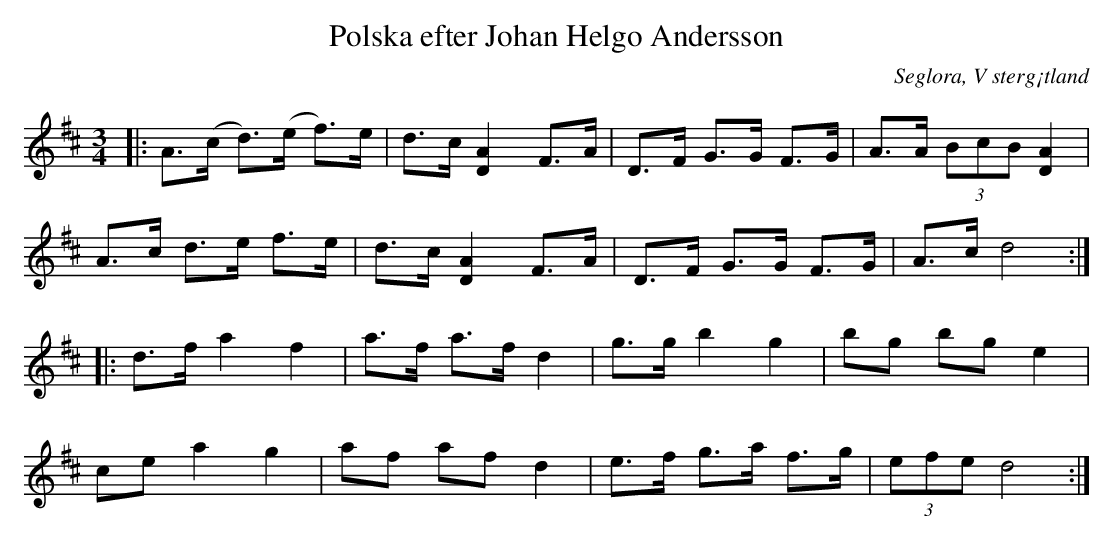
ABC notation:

X:1
T:Polska efter Johan Helgo Andersson
O:Seglora, V sterg¡tland
M:3/4
L:1/8
K:D
|: A>(c d>)(e f>)e| d>c [A2D2] F>A | D>F G>G F>G | A>A (3BcB [A2D2] |
   A>c d>e f>e| d>c [A2D2] F>A | D>F G>G F>G | A>c d4 :|
|: d>f a2 f2 | a>f a>f d2 | g>g b2 g2 | bg bg e2 |
ce a2 g2 | af af d2 | e>f g>a f>g | (3efe d4 :|
